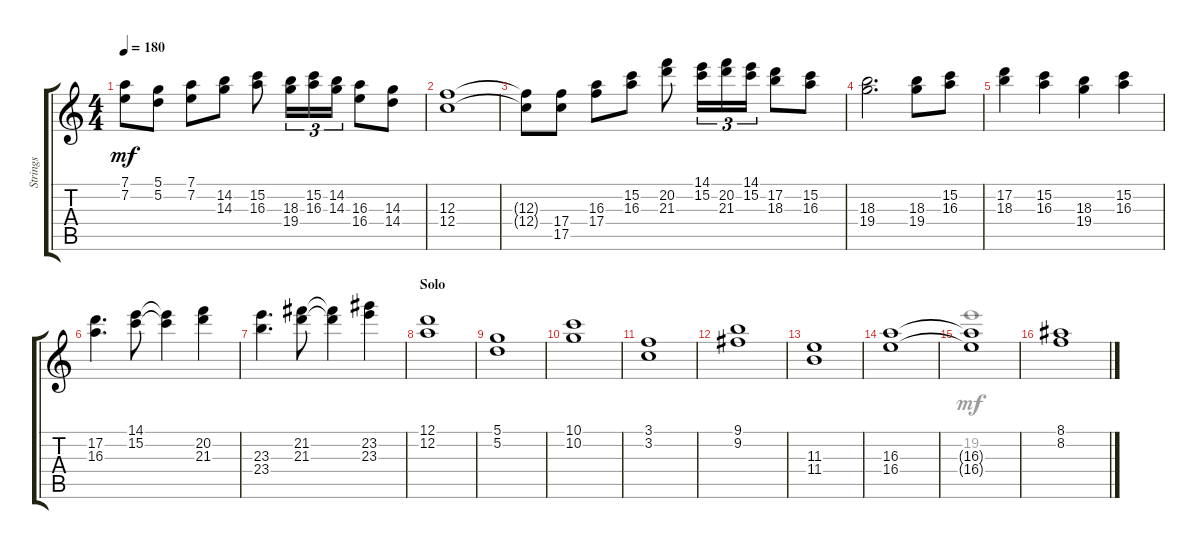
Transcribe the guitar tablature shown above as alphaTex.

\track ("Strings" "Strings") {instrument electricguitarclean}
\staff {score tabs}
\tuning (D4 A3 F3 C3 G2 C2) {hide}
\voice
\ts (4 4)
\tempo 180
\clef g2
\ks aminor
(7.1{t} 7.2{t}).8{dy mf} (5.1 5.2).8 (7.1 7.2).8 (14.2 14.3).8 (15.2 16.3).8 (18.3 19.4).16{tu (3 2)} (15.2 16.3).16{tu (3 2)} (14.2 14.3).16{tu (3 2)} (16.3 16.4).8 (14.3 14.4).8 |
(12.3 12.4).1 |
(12.3{t} 12.4{t}).8 (17.4 17.5).8 (16.3 17.4).8 (15.2 16.3).8 (20.2 21.3).8 (14.1 15.2).16{tu (3 2)} (20.2 21.3).16{tu (3 2)} (14.1 15.2).16{tu (3 2)} (17.2 18.3).8 (15.2 16.3).8 |
(18.3 19.4).2{d} (18.3 19.4).8 (15.2 16.3).8 |
(17.2 18.3).4 (15.2 16.3).4 (18.3 19.4).4 (15.2 16.3).4 |
(17.2 16.3).4{d} (14.1 15.2).8 (14.1{t} 15.2{t}).4 (20.2 21.3).4 |
(23.3 23.4).4{d} (21.2 21.3).8 (21.2{t} 21.3{t}).4 (23.2 23.3).4 |
\section ("" "Solo")
(12.1 12.2).1 |
(5.1 5.2).1 |
(10.1 10.2).1 |
(3.1 3.2).1 |
(9.1 9.2).1 |
(11.3 11.4).1 |
(16.3 16.4).1 |
(16.3{t} 16.4{t}).1 |
(8.1 8.2).1
\voice
\clef g2
\ottava regular
\simile none
\ks aminor
|
|
|
|
|
|
|
|
|
|
|
|
|
|
19.2.1 |
